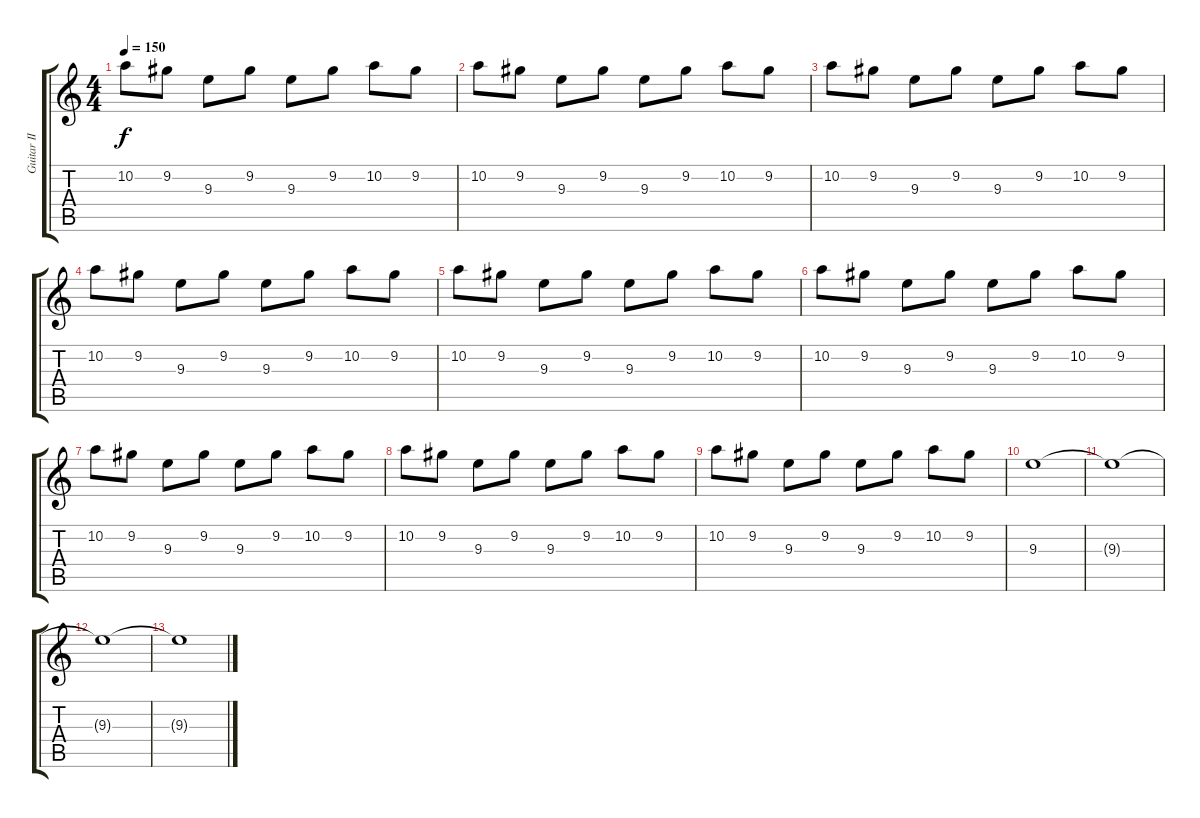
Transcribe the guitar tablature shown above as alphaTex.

\track ("Guitar II" "Guitar II") {instrument distortionguitar}
\staff {score tabs}
\tuning (E4 B3 G3 D3 A2 E2) {hide}
\ts (4 4)
\tempo 150
\clef g2
\ks c
10.2.8{dy f} 9.2.8 9.3.8 9.2.8 9.3.8 9.2.8 10.2.8 9.2.8 |
10.2.8 9.2.8 9.3.8 9.2.8 9.3.8 9.2.8 10.2.8 9.2.8 |
10.2.8 9.2.8 9.3.8 9.2.8 9.3.8 9.2.8 10.2.8 9.2.8 |
10.2.8 9.2.8 9.3.8 9.2.8 9.3.8 9.2.8 10.2.8 9.2.8 |
10.2.8 9.2.8 9.3.8 9.2.8 9.3.8 9.2.8 10.2.8 9.2.8 |
10.2.8 9.2.8 9.3.8 9.2.8 9.3.8 9.2.8 10.2.8 9.2.8 |
10.2.8 9.2.8 9.3.8 9.2.8 9.3.8 9.2.8 10.2.8 9.2.8 |
10.2.8 9.2.8 9.3.8 9.2.8 9.3.8 9.2.8 10.2.8 9.2.8 |
10.2.8 9.2.8 9.3.8 9.2.8 9.3.8 9.2.8 10.2.8 9.2.8 |
9.3.1{instrument distortionguitar} |
9.3{t}.1 |
9.3{t}.1 |
9.3{t}.1
